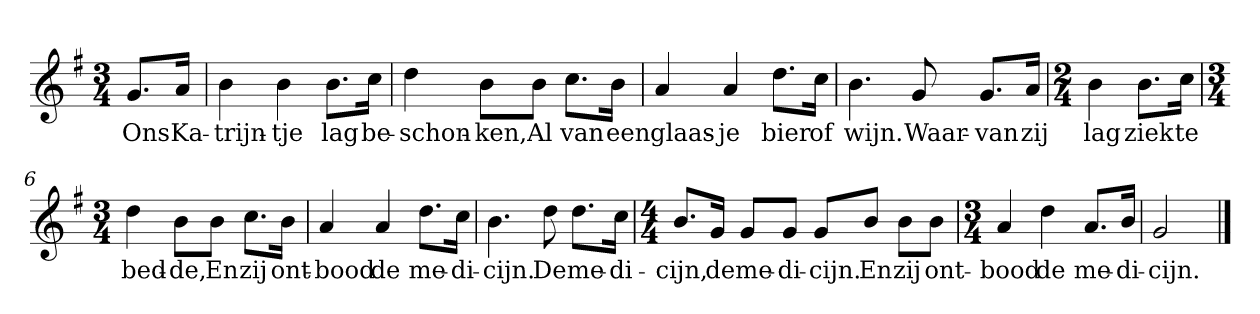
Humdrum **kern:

**kern	**text
*part1	*part1
*staff1	*staff1
*clefG2	*
*k[f#]	*
*G:	*
*M3/4	*
*MM120	*
=	=
8.g/L	Ons
16a/Jk	Ka-
=1	=1
4b	-trijn-
4b	-tje
8.b\L	lag
16cc\Jk	be-
=2	=2
4dd	-schon-
8b\L	-ken,
8b\J	Al
8.cc\L	van
16b\Jk	een
=3	=3
4a	glaas-
4a	-je
8.dd\L	bier
16cc\Jk	of
=4	=4
4.b	wijn.
8g	Waar-
8.g/L	-van
16a/Jk	zij
=5	=5
*M2/4	*
4b	lag
8.b\L	ziek
16cc\Jk	te
=6	=6
*M3/4	*
4dd	bed-
8b\L	-de,
8b\J	En
8.cc\L	zij
16b\Jk	ont-
=7	=7
4a	-bood
4a	de
8.dd\L	me-
16cc\Jk	-di-
=8	=8
4.b	-cijn.
8dd	De
8.dd\L	me-
16cc\Jk	-di-
=9	=9
*M4/4	*
8.b/L	-cijn,
16g/Jk	de
8g/L	me-
8g/J	-di-
8g/L	-cijn.
8b/J	En
8b\L	zij
8b\J	ont-
=10	=10
*M3/4	*
4a	-bood
4dd	de
8.a/L	me-
16b/Jk	-di-
=11	=11
2g	-cijn.
==	==
*-	*-
